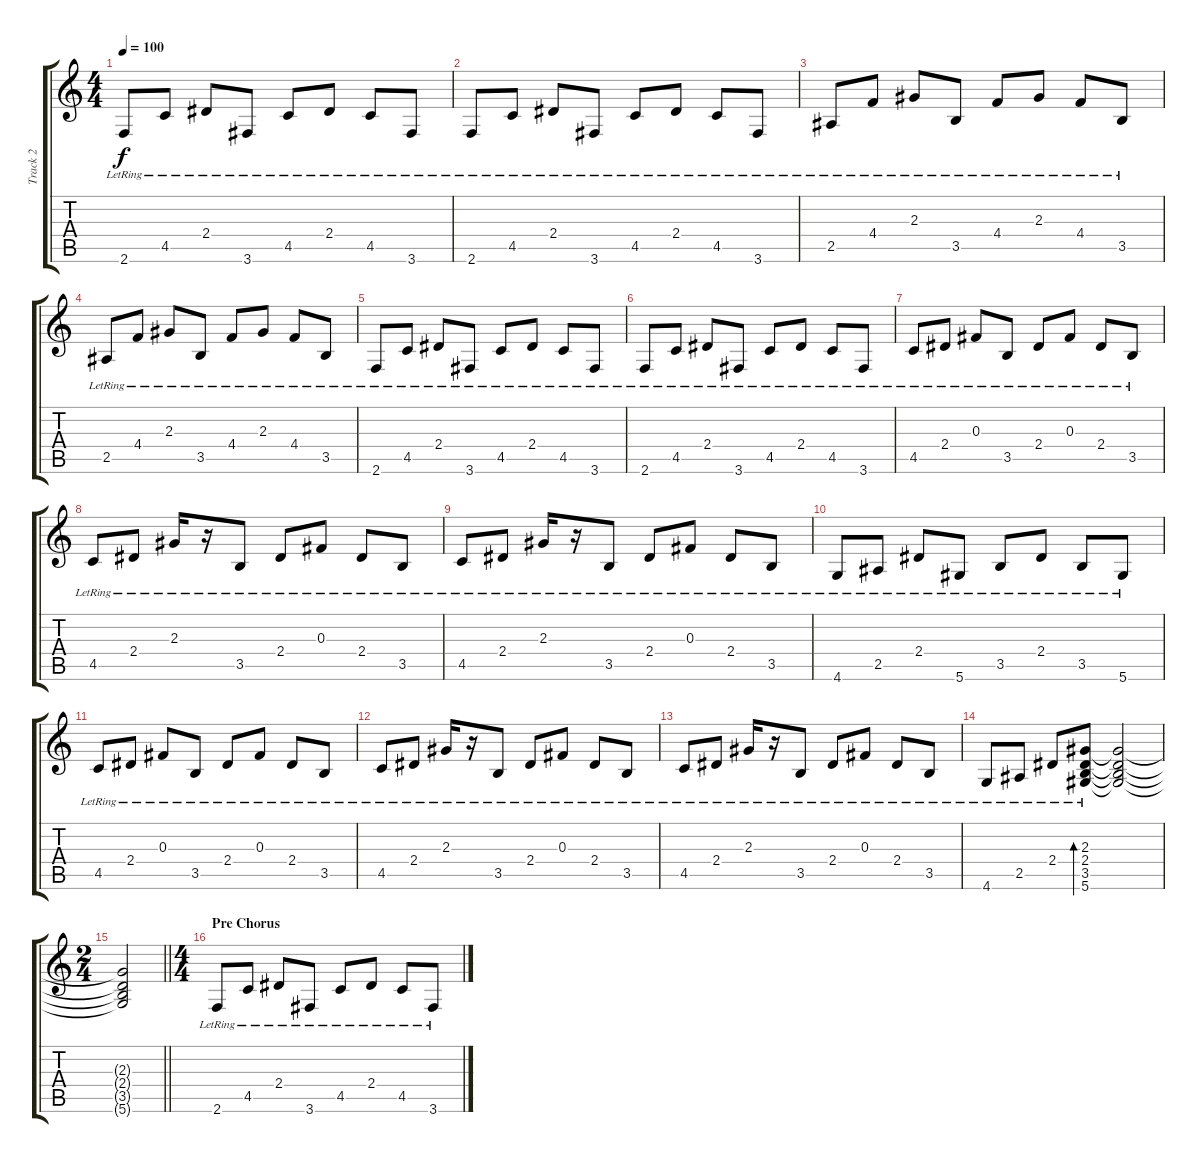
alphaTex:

\track ("Track 2" "Track 2") {instrument electricguitarclean}
\staff {score tabs}
\tuning (Eb4 Bb3 Gb3 Db3 Ab2 Eb2) {hide}
\ts (4 4)
\tempo 100
\clef g2
\ks c
2.6{lr}.8{dy f} 4.5{lr}.8 2.4{lr}.8 3.6{lr}.8 4.5{lr}.8 2.4{lr}.8 4.5{lr}.8 3.6{lr}.8 |
2.6{lr}.8 4.5{lr}.8 2.4{lr}.8 3.6{lr}.8 4.5{lr}.8 2.4{lr}.8 4.5{lr}.8 3.6{lr}.8 |
2.5{lr}.8 4.4{lr}.8 2.3{lr}.8 3.5{lr}.8 4.4{lr}.8 2.3{lr}.8 4.4{lr}.8 3.5{lr}.8 |
2.5{lr}.8 4.4{lr}.8 2.3{lr}.8 3.5{lr}.8 4.4{lr}.8 2.3{lr}.8 4.4{lr}.8 3.5{lr}.8 |
2.6{lr}.8 4.5{lr}.8 2.4{lr}.8 3.6{lr}.8 4.5{lr}.8 2.4{lr}.8 4.5{lr}.8 3.6{lr}.8 |
2.6{lr}.8 4.5{lr}.8 2.4{lr}.8 3.6{lr}.8 4.5{lr}.8 2.4{lr}.8 4.5{lr}.8 3.6{lr}.8 |
4.5{lr}.8 2.4{lr}.8 0.3{lr}.8 3.5{lr}.8 2.4{lr}.8 0.3{lr}.8 2.4{lr}.8 3.5{lr}.8 |
4.5{lr}.8 2.4{lr}.8 2.3{lr}.16 r.16 3.5{lr}.8 2.4{lr}.8 0.3{lr}.8 2.4{lr}.8 3.5{lr}.8 |
4.5{lr}.8 2.4{lr}.8 2.3{lr}.16 r.16 3.5{lr}.8 2.4{lr}.8 0.3{lr}.8 2.4{lr}.8 3.5{lr}.8 |
4.6{lr}.8 2.5{lr}.8 2.4{lr}.8 5.6{lr}.8 3.5{lr}.8 2.4{lr}.8 3.5{lr}.8 5.6{lr}.8 |
4.5{lr}.8 2.4{lr}.8 0.3{lr}.8 3.5{lr}.8 2.4{lr}.8 0.3{lr}.8 2.4{lr}.8 3.5{lr}.8 |
4.5{lr}.8 2.4{lr}.8 2.3{lr}.16 r.16 3.5{lr}.8 2.4{lr}.8 0.3{lr}.8 2.4{lr}.8 3.5{lr}.8 |
4.5{lr}.8 2.4{lr}.8 2.3{lr}.16 r.16 3.5{lr}.8 2.4{lr}.8 0.3{lr}.8 2.4{lr}.8 3.5{lr}.8 |
4.6{lr}.8 2.5{lr}.8 2.4{lr}.8 (2.3{lr} 2.4{lr} 3.5{lr} 5.6{lr}).8{bd 60} (2.3{t} 2.4{t} 3.5{t} 5.6{t}).2 |
\ts (2 4)
\barLineRight lightlight
(2.3{t} 2.4{t} 3.5{t} 5.6{t}).2 |
\ts (4 4)
\section ("" "Pre Chorus")
2.6{lr}.8 4.5{lr}.8 2.4{lr}.8 3.6{lr}.8 4.5{lr}.8 2.4{lr}.8 4.5{lr}.8 3.6{lr}.8
